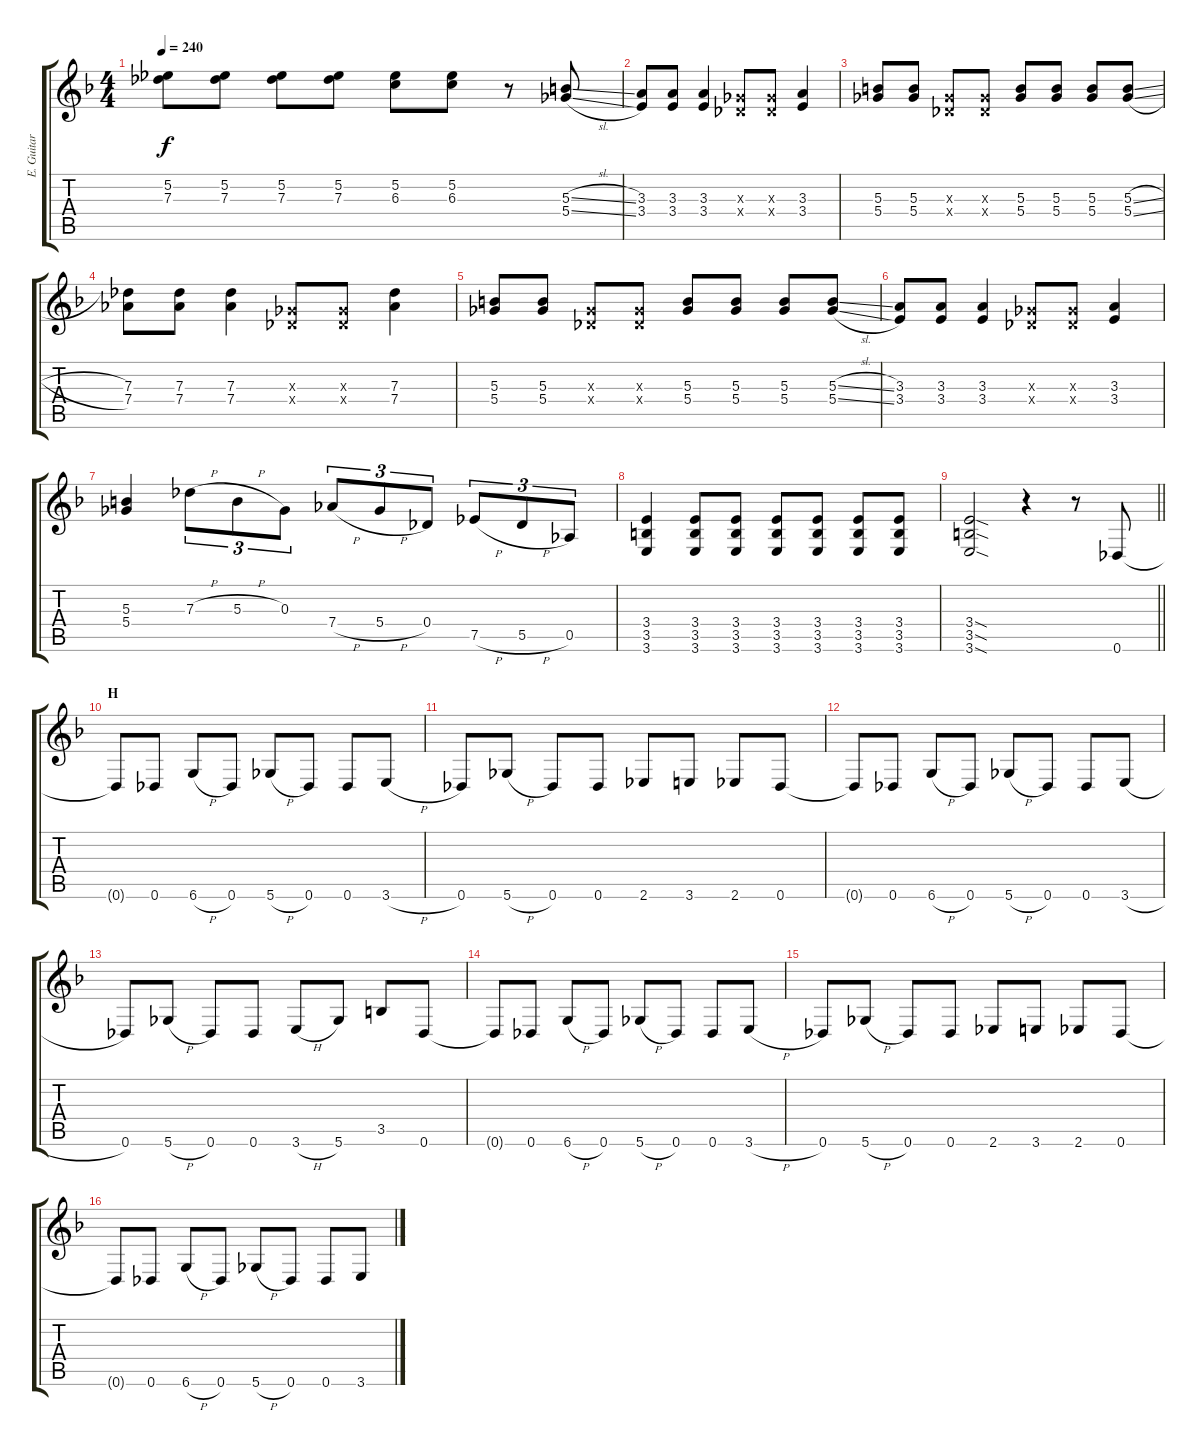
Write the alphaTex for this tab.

\track ("E. Guitar I" "E. Guitar ") {instrument distortionguitar}
\staff {score tabs}
\tuning (Eb4 Bb3 Gb3 Db3 Ab2 Db2) {hide}
\ts (4 4)
\tempo 240
\clef g2
\ks f
(5.2 7.3).8{dy f} (5.2 7.3).8 (5.2 7.3).8 (5.2 7.3).8 (5.2 6.3).8 (5.2 6.3).8 r.8 (5.3{sl} 5.4{sl}).8 |
(3.3 3.4).8 (3.3 3.4).8 (3.3 3.4).4 (0.3{x} 0.4{x}).8 (0.3{x} 0.4{x}).8 (3.3 3.4).4 |
(5.3 5.4).8 (5.3 5.4).8 (0.3{x} 0.4{x}).8 (0.3{x} 0.4{x}).8 (5.3 5.4).8 (5.3 5.4).8 (5.3 5.4).8 (5.3{sl} 5.4{sl}).8 |
(7.3 7.4).8 (7.3 7.4).8 (7.3 7.4).4 (0.3{x} 0.4{x}).8 (0.3{x} 0.4{x}).8 (7.3 7.4).4 |
(5.3 5.4).8 (5.3 5.4).8 (0.3{x} 0.4{x}).8 (0.3{x} 0.4{x}).8 (5.3 5.4).8 (5.3 5.4).8 (5.3 5.4).8 (5.3{sl} 5.4{sl}).8 |
(3.3 3.4).8 (3.3 3.4).8 (3.3 3.4).4 (0.3{x} 0.4{x}).8 (0.3{x} 0.4{x}).8 (3.3 3.4).4 |
(5.3 5.4).4 7.3{h}.8{tu (3 2)} 5.3{h}.8{tu (3 2)} 0.3.8{tu (3 2)} 7.4{h}.8{tu (3 2)} 5.4{h}.8{tu (3 2)} 0.4.8{tu (3 2)} 7.5{h}.8{tu (3 2)} 5.5{h}.8{tu (3 2)} 0.5.8{tu (3 2)} |
(3.4 3.5 3.6).4 (3.4 3.5 3.6).8 (3.4 3.5 3.6).8 (3.4 3.5 3.6).8 (3.4 3.5 3.6).8 (3.4 3.5 3.6).8 (3.4 3.5 3.6).8 |
\barLineRight lightlight
(3.4{sod} 3.5{sod} 3.6{sod}).2 r.4 r.8 0.6.8 |
\section ("" "H")
0.6{t}.8 0.6.8 6.6{h}.8 0.6.8 5.6{h}.8 0.6.8 0.6.8 3.6{h}.8 |
0.6.8 5.6{h}.8 0.6.8 0.6.8 2.6.8 3.6.8 2.6.8 0.6.8 |
0.6{t}.8 0.6.8 6.6{h}.8 0.6.8 5.6{h}.8 0.6.8 0.6.8 3.6{h}.8 |
0.6.8 5.6{h}.8 0.6.8 0.6.8 3.6{h}.8 5.6.8 3.5.8 0.6.8 |
0.6{t}.8 0.6.8 6.6{h}.8 0.6.8 5.6{h}.8 0.6.8 0.6.8 3.6{h}.8 |
0.6.8 5.6{h}.8 0.6.8 0.6.8 2.6.8 3.6.8 2.6.8 0.6.8 |
0.6{t}.8 0.6.8 6.6{h}.8 0.6.8 5.6{h}.8 0.6.8 0.6.8 3.6{h}.8
